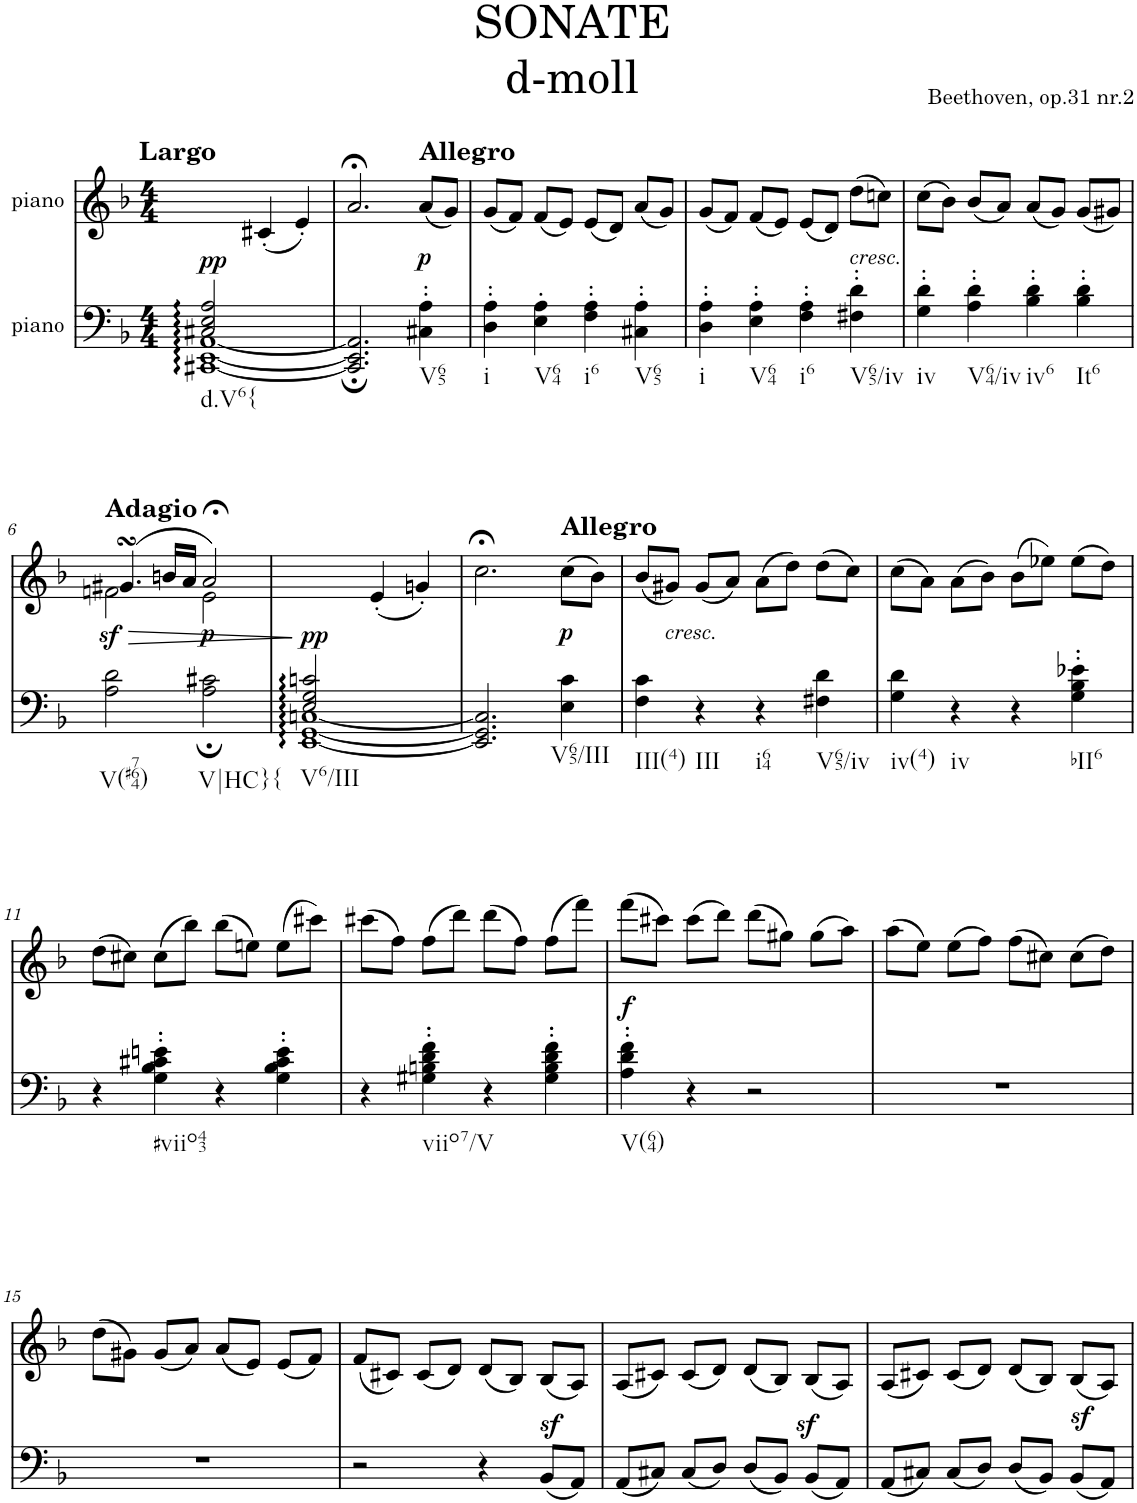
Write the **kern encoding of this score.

**kern	**dynam	**kern	**text	**dynam
*part2	*part2	*part1	*part1	*part1
*staff2	*staff2	*staff1	*staff1	*staff1
*I"piano	*	*I"piano	*	*
*I'Pno	*	*I'Pno	*	*
*clefF4	*	*clefG2	*	*
*k[b-]	*	*k[b-]	*	*
*d:	*	*d:	*	*
*M4/4	*	*M4/4	*	*
=1	=1	=1	=1	=1
*^	*	*	*	*
!	!	!	!LO:TX:a:B:t=Largo	!	!
!LO:TX:b:t=d.V6{	!	!	!	!	!
!	!	!LO:DY:a	!	!	!
2C#X/ 2E/ 2A/	[1CC#X [1EE [1AA	pp	2ryy	.	.
!	!	!	!	!LO:LY:b	!
2ryy	.	.	(4c#X'/	pp	.
.	.	.	4e'/)	.	.
*v	*v	*	*	*	*
=2	=2	=2	=2	=2
2.CC#/]; 2.EE/]; 2.AA/];	.	2.a;</	.	.
!	!	!LO:TX:a:B:t=Allegro	!	!
!LO:TX:b:t=V65	!	!	!	!
!	!	!	!LO:LY:b	!LO:DY:b
4C#X\' 4A\'	.	(8a/L	p	p
.	.	8g/J)	.	.
=3	=3	=3	=3	=3
!LO:TX:b:t=i	!	!	!	!
4D\' 4A\'	.	(8g/L	.	.
.	.	8f/J)	.	.
!LO:TX:b:t=V64	!	!	!	!
4E\' 4A\'	.	(8f/L	.	.
.	.	8e/J)	.	.
!LO:TX:b:t=i6	!	!	!	!
4F\' 4A\'	.	(8e/L	.	.
.	.	8d/J)	.	.
!LO:TX:b:t=V65	!	!	!	!
4C#X\' 4A\'	.	(8a/L	.	.
.	.	8g/J)	.	.
=4	=4	=4	=4	=4
!LO:TX:b:t=i	!	!	!	!
4D\' 4A\'	.	(8g/L	.	.
.	.	8f/J)	.	.
!LO:TX:b:t=V64	!	!	!	!
4E\' 4A\'	.	(8f/L	.	.
.	.	8e/J)	.	.
!LO:TX:b:t=i6	!	!	!	!
4F\' 4A\'	.	(8e/L	.	.
!	!	!	!LO:LY:b	!
.	.	8d/J)	<	.
!	!	!LO:TX:b:i:t=cresc.	!	!
!LO:TX:b:t=V65/iv	!	!	!	!
4F#X\' 4d\'	.	(8dd\L	.	.
.	.	8ccn\J)	.	.
=5	=5	=5	=5	=5
!LO:TX:b:t=iv	!	!	!	!
4G\' 4d\'	.	(8cc\L	.	.
.	.	8b-\J)	.	.
!LO:TX:b:t=V64/iv	!	!	!	!
4A\' 4d\'	.	(8b-/L	.	.
.	.	8a/J)	.	.
!LO:TX:b:t=iv6	!	!	!	!
4B-\' 4d\'	.	(8a/L	.	.
.	.	8g/J)	.	.
!LO:TX:b:t=It6	!	!	!	!
4B-\' 4d\'	.	(8g/L	.	.
.	.	8g#X/J)	.	.
!!LO:LB:g=z
=6	=6	=6	=6	=6
!	!	!LO:TX:a:B:t=Adagio	!	!
!LO:TX:b:t=V(#764)	!	!	!	!
!	!	!	!LO:LY:b	!LO:HP:b
*	*	*^	*	*
!	!	!	!	!	!LO:DY:n=1:b
2A\ 2d\	.	(4.g#XsSsS/	2fn\	f	> sf
.	.	16bn/LL	.	.	.
.	.	16a/JJ	.	.	.
!LO:TX:b:t=V|HC}{	!	!	!	!	!
!	!	!	!	!LO:LY:b	!LO:DY:n=2:b
2A\; 2c#X\;	.	2a;</)	2e\	p	p
*	*	*v	*v	*	*
.	.	.	.	]
=7	=7	=7	=7	=7
*^	*	*	*	*
!LO:TX:b:t=V6/III	!	!	!	!	!
!	!	!	!	!	!LO:DY:b
2E/ 2G/ 2cn/	[1EE [1GG [1Cn	.	2ryy	.	pp
!	!	!	!	!LO:LY:b	!
2ryy	.	.	(4e'/	p	.
.	.	.	4gn'/)	.	.
*v	*v	*	*	*	*
=8	=8	=8	=8	=8
2.EE/] 2.GG/] 2.C/]	.	2.cc;<\	.	.
!	!	!LO:TX:a:B:t=Allegro	!	!
!LO:TX:b:t=V65/III	!	!	!	!
!	!	!	!LO:LY:b	!LO:DY:b
4E\ 4c\	.	(8cc\L	p	p
.	.	8b-\J)	.	.
=9	=9	=9	=9	=9
!LO:TX:b:t=III(4)	!	!	!	!
4F\ 4c\	.	(8b-/L	.	.
!	!	!LO:TX:b:i:t=cresc.	!	!
!	!	!	!LO:LY:b	!
.	.	8g#X/J)	<	.
!LO:TX:b:t=III	!	!	!	!
4r	.	(8g#/L	.	.
.	.	8a/J)	.	.
!LO:TX:b:t=i64	!	!	!	!
4r	.	(8a\L	.	.
.	.	8dd\J)	.	.
!LO:TX:b:t=V65/iv	!	!	!	!
4F#X\ 4d\	.	(8dd\L	.	.
.	.	8cc\J)	.	.
=10	=10	=10	=10	=10
!LO:TX:b:t=iv(4)	!	!	!	!
4G\ 4d\	.	(8cc\L	.	.
.	.	8a\J)	.	.
!LO:TX:b:t=iv	!	!	!	!
4r	.	(8a\L	.	.
.	.	8b-\J)	.	.
4r	.	(8b-\L	.	.
.	.	8ee-X\J)	.	.
!LO:TX:b:t=bII6	!	!	!	!
4G\' 4B-\' 4e-X\'	.	(8ee-\L	.	.
.	.	8dd\J)	.	.
!!LO:LB:g=z
=11	=11	=11	=11	=11
4r	.	(8dd\L	.	.
.	.	8cc#X\J)	.	.
!LO:TX:b:t=#viio43	!	!	!	!
4G\' 4B-\' 4c#X\' 4en\'	.	(8cc#\L	.	.
.	.	8bb-\J)	.	.
4r	.	(8bb-\L	.	.
.	.	8een\J)	.	.
4G\' 4B-\' 4c#\' 4e\'	.	(8ee\L	.	.
.	.	8ccc#X\J)	.	.
=12	=12	=12	=12	=12
4r	.	(8ccc#X\L	.	.
.	.	8ff\J)	.	.
!LO:TX:b:t=viio7/V	!	!	!	!
4G#X\' 4Bn\' 4d\' 4f\'	.	(8ff\L	.	.
.	.	8ddd\J)	.	.
4r	.	(8ddd\L	.	.
.	.	8ff\J)	.	.
4G#\' 4B\' 4d\' 4f\'	.	(8ff\L	.	.
.	.	8fff\J)	.	.
=13	=13	=13	=13	=13
!LO:TX:b:t=V(64)	!	!	!	!
!	!	!	!LO:LY:b	!LO:DY:b
4A\' 4d\' 4f\'	.	(8fff\L	f	f
.	.	8ccc#X\J)	.	.
4r	.	(8ccc#\L	.	.
.	.	8ddd\J)	.	.
2r	.	(8ddd\L	.	.
.	.	8gg#X\J)	.	.
.	.	(8gg#\L	.	.
.	.	8aa\J)	.	.
=14	=14	=14	=14	=14
1r	.	(8aa\L	.	.
.	.	8ee\J)	.	.
.	.	(8ee\L	.	.
.	.	8ff\J)	.	.
.	.	(8ff\L	.	.
.	.	8cc#X\J)	.	.
.	.	(8cc#\L	.	.
.	.	8dd\J)	.	.
!!LO:LB:g=z
=15	=15	=15	=15	=15
1r	.	(8dd\L	.	.
.	.	8g#X\J)	.	.
.	.	(8g#/L	.	.
.	.	8a/J)	.	.
.	.	(8a/L	.	.
.	.	8e/J)	.	.
.	.	(8e/L	.	.
.	.	8f/J)	.	.
=16	=16	=16	=16	=16
2r	.	(8f/L	.	.
.	.	8c#X/J)	.	.
.	.	(8c#/L	.	.
.	.	8d/J)	.	.
4r	.	(8d/L	.	.
.	.	8B-/J)	.	.
(8BB-z>/L	.	(8B-/L	.	.
8AA/J)	.	8A/J)	.	.
=17	=17	=17	=17	=17
(8AA/L	.	(8A/L	.	.
8C#X/J)	.	8c#X/J)	.	.
(8C#/L	.	(8c#/L	.	.
8D/J)	.	8d/J)	.	.
(8D/L	.	(8d/L	.	.
8BB-/J)	.	8B-/J)	.	.
(8BB-z>/L	.	(8B-/L	.	.
8AA/J)	.	8A/J)	.	.
=18	=18	=18	=18	=18
(8AA/L	.	(8A/L	.	.
8C#X/J)	.	8c#X/J)	.	.
(8C#/L	.	(8c#/L	.	.
8D/J)	.	8d/J)	.	.
(8D/L	.	(8d/L	.	.
8BB-/J)	.	8B-/J)	.	.
(8BB-z>/L	.	(8B-/L	.	.
8AA/J)	.	8A/J)	.	.
=	=	=	=	=
*-	*-	*-	*-	*-
